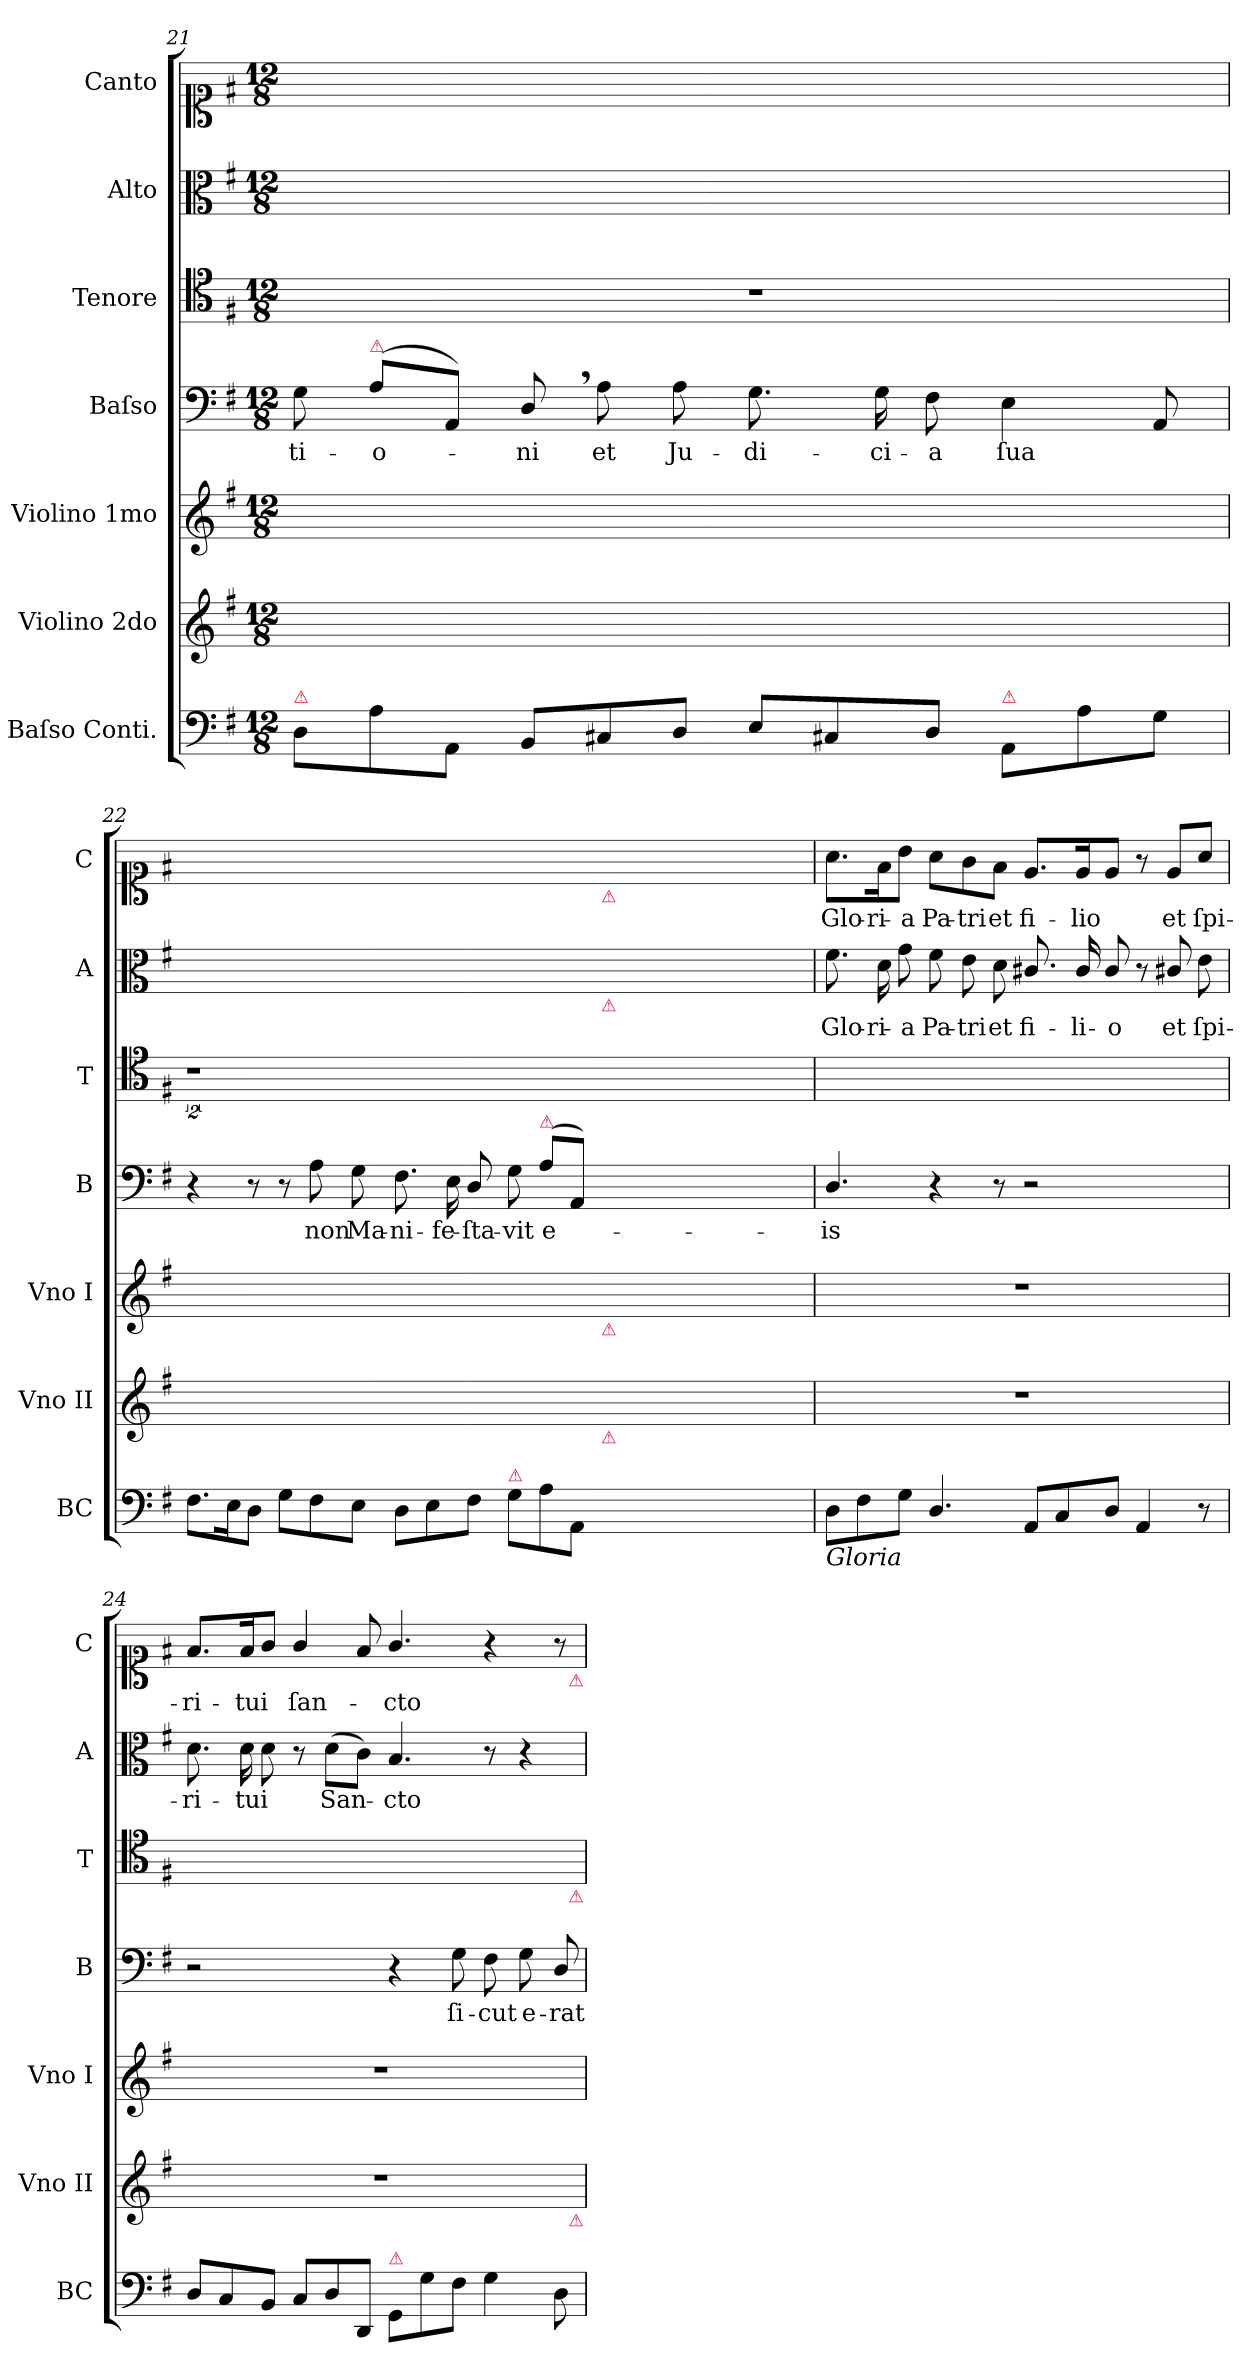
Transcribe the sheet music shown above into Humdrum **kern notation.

**kern	**kern	**kern	**kern	**text	**kern	**kern	**text	**kern	**text
*part7	*part6	*part5	*part4	*part4	*part3	*part2	*part2	*part1	*part1
*staff7	*staff6	*staff5	*staff4	*staff4	*staff3	*staff2	*staff2	*staff1	*staff1
*I"Baſso Conti.	*I"Violino 2do	*I"Violino 1mo	*I"Baſso	*	*I"Tenore	*I"Alto	*	*I"Canto	*
*I'BC	*I'Vno II	*I'Vno I	*I'B	*	*I'T	*I'A	*	*I'C	*
*clefF4	*clefG2	*clefG2	*clefF4	*	*clefC4	*clefC3	*	*clefC1	*
*k[f#]	*k[f#]	*k[f#]	*k[f#]	*	*k[f#]	*k[f#]	*	*k[f#]	*
*G:	*G:	*G:	*G:	*	*G:	*G:	*	*G:	*
*M12/8	*M12/8	*M12/8	*M12/8	*	*M12/8	*M12/8	*	*M12/8	*
=21	=21	=21	=21	=21	=21	=21	=21	=21	=21
!LO:TX:a:color=crimson:t=⚠	!	!	!	!	!	!	!	!	!
8D\L	1.ryy	1.ryy	8G\	-ti-	1.r	1.ryy	.	1.ryy	.
!	!	!	!LO:TX:a:color=crimson:t=⚠	!	!	!	!	!	!
8A\	.	.	(>8A\L	-o-	.	.	.	.	.
8AA/J	.	.	8AA/J)	.	.	.	.	.	.
8BB/L	.	.	8D,/	-ni	.	.	.	.	.
8C#X/	.	.	8A\	et	.	.	.	.	.
8D/J	.	.	8A\	Ju-	.	.	.	.	.
8E/L	.	.	8.G\	-di-	.	.	.	.	.
8C#X/	.	.	.	.	.	.	.	.	.
.	.	.	16G\	-ci-	.	.	.	.	.
8D/J	.	.	8F#\	-a	.	.	.	.	.
!LO:TX:a:color=crimson:t=⚠	!	!	!	!	!	!	!	!	!
8AA/L	.	.	4E\	ſua	.	.	.	.	.
8A\	.	.	.	.	.	.	.	.	.
8G\J	.	.	8AA/	.	.	.	.	.	.
=22	=22	=22	=22	=22	=22	=22	=22	=22	=22
8.F#\L	1.ryy	1.ryy	4r	.	2%9r	1.ryy	.	1.ryy	.
16E\K	.	.	.	.	.	.	.	.	.
8D\J	.	.	8r	.	.	.	.	.	.
8G\L	.	.	8r	.	.	.	.	.	.
8F#\	.	.	8A\	non	.	.	.	.	.
8E\J	.	.	8G\	Ma-	.	.	.	.	.
8D\L	.	.	8.F#\	-ni-	.	.	.	.	.
8E\	.	.	.	.	.	.	.	.	.
.	.	.	16E\	-fe-	.	.	.	.	.
8F#\J	.	.	8D/	-ſta-	.	.	.	.	.
!LO:TX:a:color=crimson:t=⚠	!	!	!	!	!	!	!	!	!
8G\L	.	.	8G\	-vit	.	.	.	.	.
!	!	!	!LO:TX:a:color=crimson:t=⚠	!	!	!	!	!	!
8A\	.	.	(>8A\L	e-	.	.	.	.	.
8AA/J	.	.	8AA/J)	.	.	.	.	.	.
!	!	!	!	!	!	!	!	!LO:TX:b:color=crimson:t=⚠	!
!	!	!	!	!	!	!LO:TX:b:color=crimson:t=⚠	!	!	!
!	!	!LO:TX:b:color=crimson:t=⚠	!	!	!	!	!	!	!
!	!LO:TX:b:color=crimson:t=⚠	!	!	!	!	!	!	!	!
0.ryy	0.ryy	0.ryy	0.ryy	.	.	0.ryy	.	0.ryy	.
=23	=23	=23	=23	=23	=23	=23	=23	=23	=23
!LO:TX:b:i:t=Gloria	!	!	!	!	!	!	!	!	!
8D\L	1.r	1.r	4.D/	-is	1.ryy	8.f#\	Glo-	8.a\L	Glo-
8F#\	.	.	.	.	.	.	.	.	.
.	.	.	.	.	.	16d\	-ri-	16f#\K	-ri-
8G\J	.	.	.	.	.	8g\	-a	8b\J	-a
4.D/	.	.	4r	.	.	8f#\	Pa-	8a\L	Pa-
.	.	.	.	.	.	8e\	-tri	8g\	-tri
.	.	.	8r	.	.	8d\	et	8f#\J	et
!	!	!	!LO:N:vis=2	!	!	!	!	!	!
8AA/L	.	.	2.r	.	.	8.c#X/	fi-	8.e/L	fi-
8C/	.	.	.	.	.	.	.	.	.
.	.	.	.	.	.	16c#/	-li-	16e/K	-lio
8D/J	.	.	.	.	.	8c#/	-o	8e/J	.
4AA/	.	.	.	.	.	8r	.	8r	.
.	.	.	.	.	.	8c#X/	et	8e/L	et
8r	.	.	.	.	.	8e\	ſpi-	8a/J	ſpi-
=24	=24	=24	=24	=24	=24	=24	=24	=24	=24
!	!	!	!LO:N:vis=2	!	!	!	!	!	!
8D/L	1.r	1.r	2.r	.	1.ryy	8.d\	-ri-	8.f#/L	-ri-
8C/	.	.	.	.	.	.	.	.	.
.	.	.	.	.	.	16d\	-tui	16f#/K	-tui
8BB/J	.	.	.	.	.	8d\	.	8g/J	.
8C/L	.	.	.	.	.	8r	.	4g/	ſan-
8D/	.	.	.	.	.	(>8d\L	San-	.	.
8DD/J	.	.	.	.	.	8c\J)	.	8f#/	.
!LO:TX:a:color=crimson:t=⚠	!	!	!	!	!	!	!	!	!
8GG/L	.	.	4r	.	.	4.B/	-cto	4.g/	-cto
8G\	.	.	.	.	.	.	.	.	.
8F#\J	.	.	8G\	ſi-	.	.	.	.	.
4G\	.	.	8F#\	-cut	.	8r	.	4r	.
.	.	.	8G\	e-	.	4r	.	.	.
8D\	.	.	8D/	-rat	.	.	.	8r	.
!	!	!	!	!	!	!	!	!LO:TX:b:color=crimson:t=⚠	!
!	!	!	!	!	!LO:TX:b:color=crimson:t=⚠	!	!	!	!
!	!LO:TX:b:color=crimson:t=⚠	!	!	!	!	!	!	!	!
=	=	=	=	=	=	=	=	=	=
*-	*-	*-	*-	*-	*-	*-	*-	*-	*-
